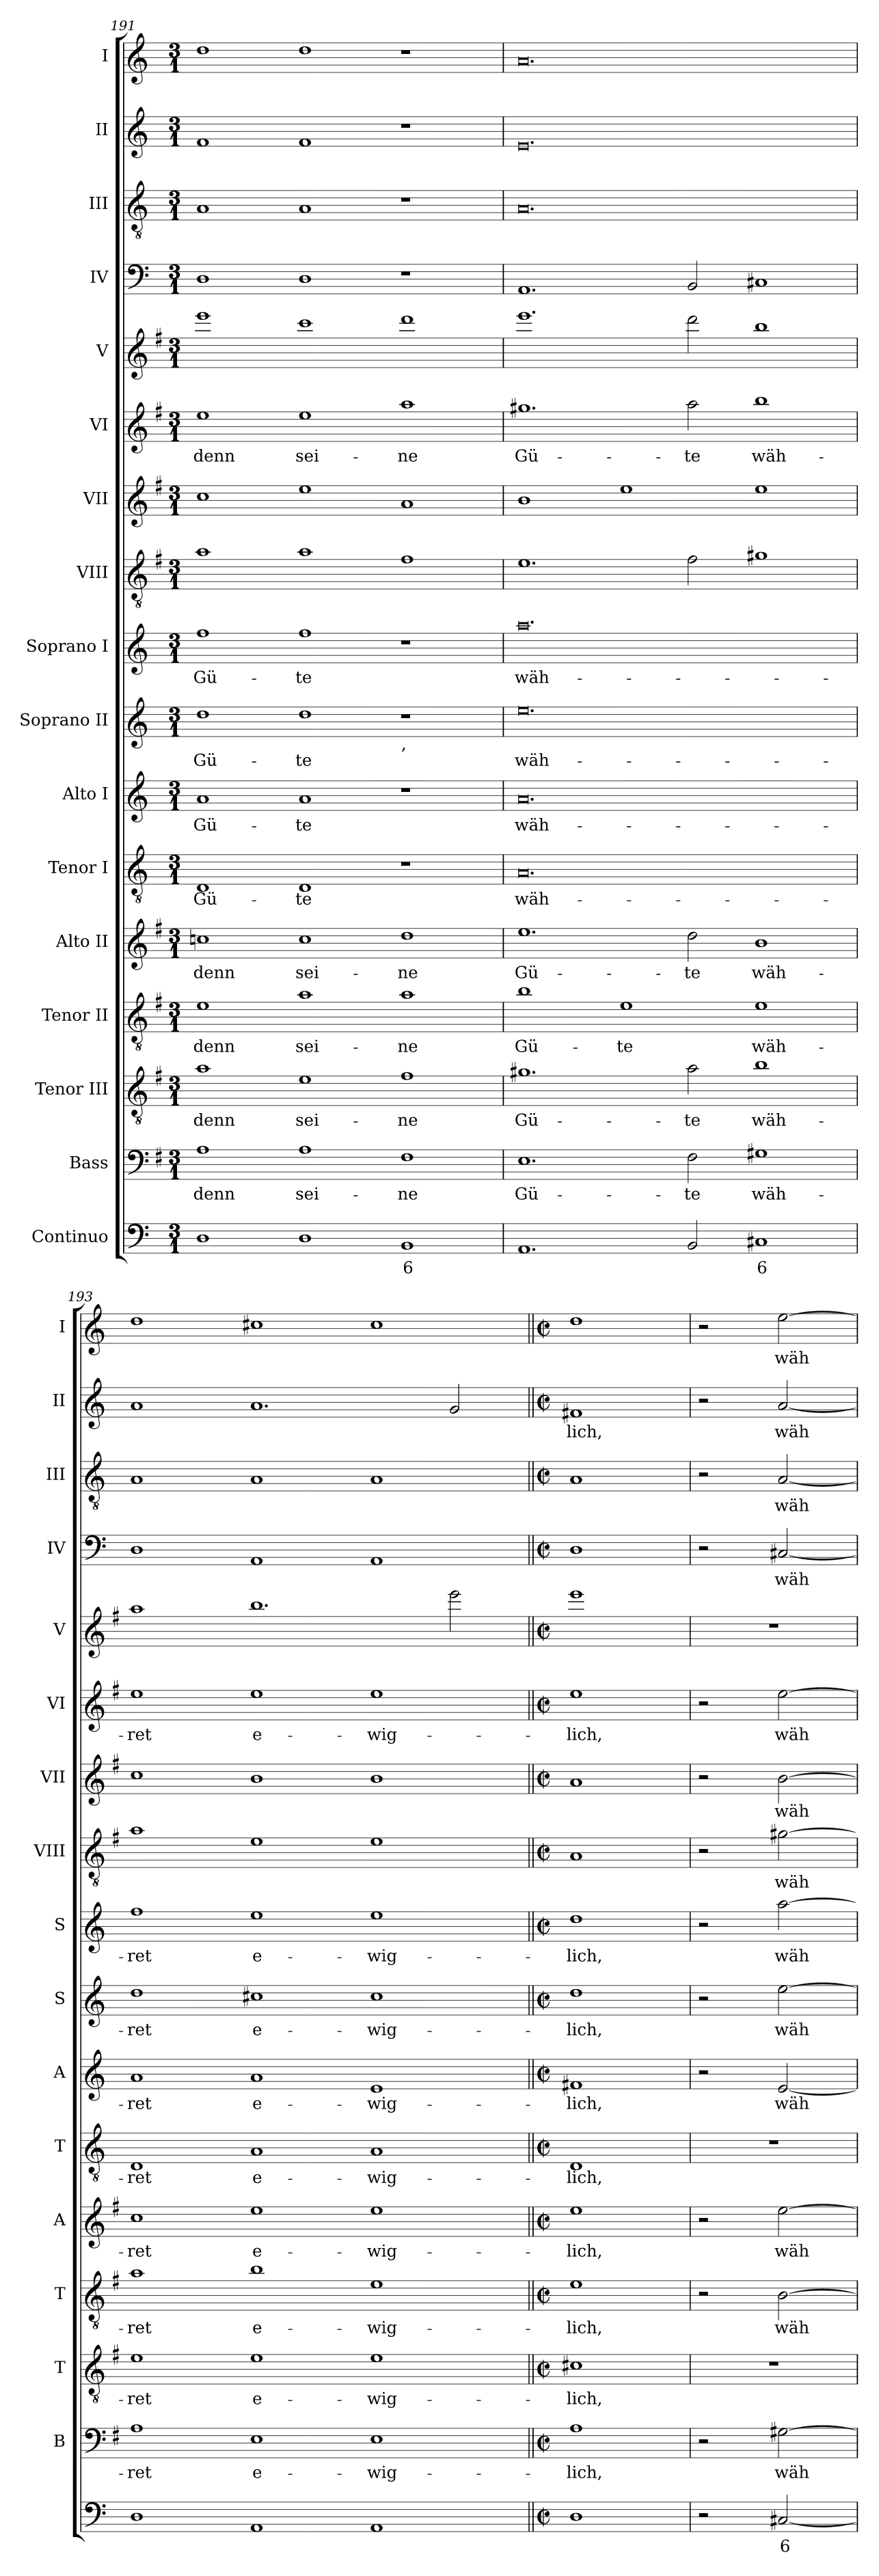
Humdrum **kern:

**kern	**text	**kern	**text	**kern	**text	**kern	**text	**kern	**text	**kern	**text	**kern	**text	**kern	**text	**kern	**text	**kern	**text	**kern	**text	**kern	**text	**kern	**kern	**text	**kern	**text	**kern	**text	**kern	**text
*part17	*part17	*part16	*part16	*part15	*part15	*part14	*part14	*part13	*part13	*part12	*part12	*part11	*part11	*part10	*part10	*part9	*part9	*part8	*part8	*part7	*part7	*part6	*part6	*part5	*part4	*part4	*part3	*part3	*part2	*part2	*part1	*part1
*staff17	*staff17	*staff16	*staff16	*staff15	*staff15	*staff14	*staff14	*staff13	*staff13	*staff12	*staff12	*staff11	*staff11	*staff10	*staff10	*staff9	*staff9	*staff8	*staff8	*staff7	*staff7	*staff6	*staff6	*staff5	*staff4	*staff4	*staff3	*staff3	*staff2	*staff2	*staff1	*staff1
*I"Continuo	*	*I"Bass	*	*I"Tenor III	*	*I"Tenor II	*	*I"Alto II	*	*I"Tenor I	*	*I"Alto I	*	*I"Soprano II	*	*I"Soprano I	*	*I"VIII	*	*I"VII	*	*I"VI	*	*I"V	*I"IV	*	*I"III	*	*I"II	*	*I"I	*
*	*	*I'B	*	*I'T	*	*I'T	*	*I'A	*	*I'T	*	*I'A	*	*I'S	*	*I'S	*	*I'VIII	*	*I'VII	*	*I'VI	*	*I'V	*I'IV	*	*I'III	*	*I'II	*	*I'I	*
!!LO:LB:g=z
*clefF4	*	*clefF4	*	*clefGv2	*	*clefGv2	*	*clefG2	*	*clefGv2	*	*clefG2	*	*clefG2	*	*clefG2	*	*clefGv2	*	*clefG2	*	*clefG2	*	*clefG2	*clefF4	*	*clefGv2	*	*clefG2	*	*clefG2	*
*	*	*ITrd4c7	*	*ITrd4c7	*	*ITrd4c7	*	*ITrd4c7	*	*	*	*	*	*	*	*	*	*ITrd4c7	*	*ITrd4c7	*	*ITrd4c7	*	*ITrd4c7	*	*	*	*	*	*	*	*
*k[]	*	*k[]	*	*k[]	*	*k[]	*	*k[]	*	*k[]	*	*k[]	*	*k[]	*	*k[]	*	*k[]	*	*k[]	*	*k[]	*	*k[]	*k[]	*	*k[]	*	*k[]	*	*k[]	*
*C:	*	*C:	*	*C:	*	*C:	*	*C:	*	*C:	*	*C:	*	*C:	*	*C:	*	*C:	*	*C:	*	*C:	*	*C:	*C:	*	*C:	*	*C:	*	*C:	*
*M3/1	*	*M3/1	*	*M3/1	*	*M3/1	*	*M3/1	*	*M3/1	*	*M3/1	*	*M3/1	*	*M3/1	*	*M3/1	*	*M3/1	*	*M3/1	*	*M3/1	*M3/1	*	*M3/1	*	*M3/1	*	*M3/1	*
=191	=191	=191	=191	=191	=191	=191	=191	=191	=191	=191	=191	=191	=191	=191	=191	=191	=191	=191	=191	=191	=191	=191	=191	=191	=191	=191	=191	=191	=191	=191	=191	=191
!	!	!	!LO:LY:b	!	!LO:LY:b	!	!LO:LY:b	!	!LO:LY:b	!	!LO:LY:b	!	!LO:LY:b	!	!LO:LY:b	!	!LO:LY:b	!	!	!	!	!	!LO:LY:b	!	!	!	!	!	!	!	!	!
1D	.	1D	denn	1d	denn	1A	denn	1fn	denn	1D	Gü-	1a	Gü-	1dd	Gü-	1ff	Gü-	1d	.	1f	.	1a	denn	1aa	1D	.	1A	.	1f	.	1dd	.
!	!	!	!LO:LY:b	!	!LO:LY:b	!	!LO:LY:b	!	!LO:LY:b	!	!LO:LY:b	!	!LO:LY:b	!	!LO:LY:b	!	!LO:LY:b	!	!	!	!	!	!LO:LY:b	!	!	!	!	!	!	!	!	!
1D	.	1D	sei-	1A	sei-	1d	sei-	1f	sei-	1D	-te	1a	-te	1dd	-te	1ff	-te	1d	.	1a	.	1a	sei-	1ff	1D	.	1A	.	1f	.	1dd	.
!	!	!	!	!	!	!	!	!	!	!	!	!	!	!LO:TX:b:t=,	!	!	!	!	!	!	!	!	!	!	!	!	!	!	!	!	!	!
!	!LO:LY:b	!	!LO:LY:b	!	!LO:LY:b	!	!LO:LY:b	!	!LO:LY:b	!	!	!	!	!	!	!	!	!	!	!	!	!	!LO:LY:b	!	!	!	!	!	!	!	!	!
1BB	6	1BB	-ne	1B	-ne	1d	-ne	1g	-ne	1r	.	1r	.	1r	.	1r	.	1B	.	1d	.	1dd	-ne	1gg	1r	.	1r	.	1r	.	1r	.
=192	=192	=192	=192	=192	=192	=192	=192	=192	=192	=192	=192	=192	=192	=192	=192	=192	=192	=192	=192	=192	=192	=192	=192	=192	=192	=192	=192	=192	=192	=192	=192	=192
!	!	!	!LO:LY:b	!	!LO:LY:b	!	!LO:LY:b	!	!LO:LY:b	!	!LO:LY:b	!	!LO:LY:b	!	!LO:LY:b	!	!LO:LY:b	!	!	!	!	!	!LO:LY:b	!	!	!	!	!	!	!	!	!
1.AA	.	1.AA	Gü-	1.c#X	Gü-	1e	Gü-	1.a	Gü-	0.A	wäh-	0.a	wäh-	0.ee	wäh-	0.aa	wäh-	1.A	.	1e	.	1.cc#X	Gü-	1.aa	1.AA	.	0.A	.	0.e	.	0.a	.
!	!	!	!	!	!	!	!LO:LY:b	!	!	!	!	!	!	!	!	!	!	!	!	!	!	!	!	!	!	!	!	!	!	!	!	!
.	.	.	.	.	.	1A	-te	.	.	.	.	.	.	.	.	.	.	.	.	1a	.	.	.	.	.	.	.	.	.	.	.	.
!	!	!	!LO:LY:b	!	!LO:LY:b	!	!	!	!LO:LY:b	!	!	!	!	!	!	!	!	!	!	!	!	!	!LO:LY:b	!	!	!	!	!	!	!	!	!
2BB	.	2BB	-te	2d	-te	.	.	2g	-te	.	.	.	.	.	.	.	.	2B	.	.	.	2dd	-te	2gg	2BB	.	.	.	.	.	.	.
!	!LO:LY:b	!	!LO:LY:b	!	!LO:LY:b	!	!LO:LY:b	!	!LO:LY:b	!	!	!	!	!	!	!	!	!	!	!	!	!	!LO:LY:b	!	!	!	!	!	!	!	!	!
1C#X	6	1C#X	wäh-	1e	wäh-	1A	wäh-	1e	wäh-	.	.	.	.	.	.	.	.	1c#X	.	1a	.	1ee	wäh-	1ee	1C#X	.	.	.	.	.	.	.
=193	=193	=193	=193	=193	=193	=193	=193	=193	=193	=193	=193	=193	=193	=193	=193	=193	=193	=193	=193	=193	=193	=193	=193	=193	=193	=193	=193	=193	=193	=193	=193	=193
!	!	!	!LO:LY:b	!	!LO:LY:b	!	!LO:LY:b	!	!LO:LY:b	!	!LO:LY:b	!	!LO:LY:b	!	!LO:LY:b	!	!LO:LY:b	!	!	!	!	!	!LO:LY:b	!	!	!	!	!	!	!	!	!
1D	.	1D	-ret	1A	-ret	1d	-ret	1f	-ret	1D	-ret	1a	-ret	1dd	-ret	1ff	-ret	1d	.	1f	.	1a	-ret	1dd	1D	.	1A	.	1a	.	1dd	.
!	!	!	!LO:LY:b	!	!LO:LY:b	!	!LO:LY:b	!	!LO:LY:b	!	!LO:LY:b	!	!LO:LY:b	!	!LO:LY:b	!	!LO:LY:b	!	!	!	!	!	!LO:LY:b	!	!	!	!	!	!	!	!	!
1AA	.	1AA	e-	1A	e-	1e	e-	1a	e-	1A	e-	1a	e-	1cc#X	e-	1ee	e-	1A	.	1e	.	1a	e-	1.ee	1AA	.	1A	.	1.a	.	1cc#X	.
!	!	!	!LO:LY:b	!	!LO:LY:b	!	!LO:LY:b	!	!LO:LY:b	!	!LO:LY:b	!	!LO:LY:b	!	!LO:LY:b	!	!LO:LY:b	!	!	!	!	!	!LO:LY:b	!	!	!	!	!	!	!	!	!
1AA	.	1AA	-wig-	1A	-wig-	1A	-wig-	1a	-wig-	1A	-wig-	1e	-wig-	1cc#	-wig-	1ee	-wig-	1A	.	1e	.	1a	-wig-	.	1AA	.	1A	.	.	.	1cc#	.
.	.	.	.	.	.	.	.	.	.	.	.	.	.	.	.	.	.	.	.	.	.	.	.	2aa	.	.	.	.	2g	.	.	.
=194||	=194||	=194||	=194||	=194||	=194||	=194||	=194||	=194||	=194||	=194||	=194||	=194||	=194||	=194||	=194||	=194||	=194||	=194||	=194||	=194||	=194||	=194||	=194||	=194||	=194||	=194||	=194||	=194||	=194||	=194||	=194||	=194||
*M2/2	*	*M2/2	*	*M2/2	*	*M2/2	*	*M2/2	*	*M2/2	*	*M2/2	*	*M2/2	*	*M2/2	*	*M2/2	*	*M2/2	*	*M2/2	*	*M2/2	*M2/2	*	*M2/2	*	*M2/2	*	*M2/2	*
*met(c|)	*	*met(c|)	*	*met(c|)	*	*met(c|)	*	*met(c|)	*	*met(c|)	*	*met(c|)	*	*met(c|)	*	*met(c|)	*	*met(c|)	*	*met(c|)	*	*met(c|)	*	*met(c|)	*met(c|)	*	*met(c|)	*	*met(c|)	*	*met(c|)	*
!	!	!	!LO:LY:b	!	!LO:LY:b	!	!LO:LY:b	!	!LO:LY:b	!	!LO:LY:b	!	!LO:LY:b	!	!LO:LY:b	!	!LO:LY:b	!	!	!	!	!	!LO:LY:b	!	!	!	!	!	!	!LO:LY:b	!	!
1D	.	1D	-lich,	1F#X	-lich,	1A	-lich,	1a	-lich,	1D	-lich,	1f#X	-lich,	1dd	-lich,	1dd	-lich,	1D	.	1d	.	1a	-lich,	1aa	1D	.	1A	.	1f#X	lich,	1dd	.
=195	=195	=195	=195	=195	=195	=195	=195	=195	=195	=195	=195	=195	=195	=195	=195	=195	=195	=195	=195	=195	=195	=195	=195	=195	=195	=195	=195	=195	=195	=195	=195	=195
2r	.	2r	.	1r	.	2r	.	2r	.	1r	.	2r	.	2r	.	2r	.	2r	.	2r	.	2r	.	1r	2r	.	2r	.	2r	.	2r	.
!	!LO:LY:b	!	!LO:LY:b	!	!	!	!LO:LY:b	!	!LO:LY:b	!	!	!	!LO:LY:b	!	!LO:LY:b	!	!LO:LY:b	!	!LO:LY:b	!	!LO:LY:b	!	!LO:LY:b	!	!	!LO:LY:b	!	!LO:LY:b	!	!LO:LY:b	!	!LO:LY:b
[2C#X	6	[2C#X	wäh-	.	.	[2E	wäh-	[2a	wäh-	.	.	[2e	wäh-	[2ee	wäh-	[2aa	wäh-	[2c#X	wäh-	[2e	wäh-	[2a	wäh-	.	[2C#X	wäh-	[2A	wäh-	[2a	wäh-	[2ee	wäh-
=	=	=	=	=	=	=	=	=	=	=	=	=	=	=	=	=	=	=	=	=	=	=	=	=	=	=	=	=	=	=	=	=
*-	*-	*-	*-	*-	*-	*-	*-	*-	*-	*-	*-	*-	*-	*-	*-	*-	*-	*-	*-	*-	*-	*-	*-	*-	*-	*-	*-	*-	*-	*-	*-	*-
